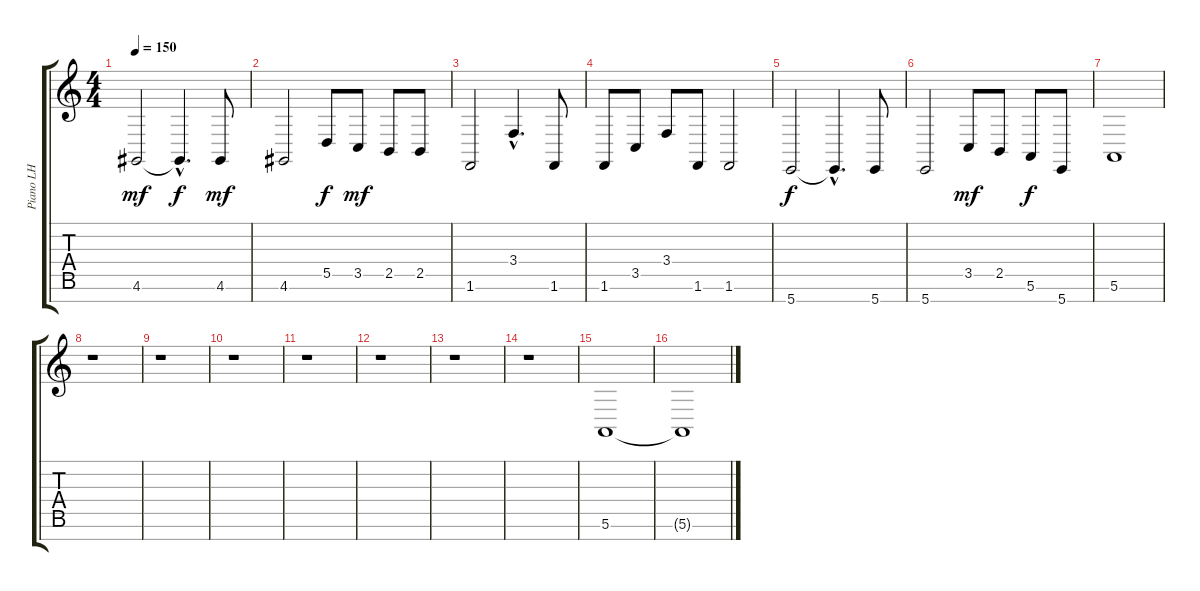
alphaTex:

\track ("Piano LH" "Piano LH") {instrument acousticgrandpiano}
\staff {score tabs}
\tuning (E4 B3 G3 D3 A2 E2 B1) {hide}
\ts (4 4)
\tempo 150
\clef g2
\ks c
4.6.2{dy mf} 4.6{hac t}.4{d dy f} 4.6.8{dy mf} |
4.6.2 5.5.8{dy f} 3.5.8{dy mf} 2.5.8 2.5.8 |
1.6.2 3.4{hac}.4{d} 1.6.8 |
1.6.8 3.5.8 3.4.8 1.6.8 1.6.2 |
5.7.2{dy f} 5.7{hac t}.4{d} 5.7.8 |
5.7.2 3.5.8{dy mf} 2.5.8 5.6.8{dy f} 5.7.8 |
5.6.1 |
r.1 |
r.1 |
r.1 |
r.1 |
r.1 |
r.1 |
r.1 |
5.6.1 |
5.6{t}.1
